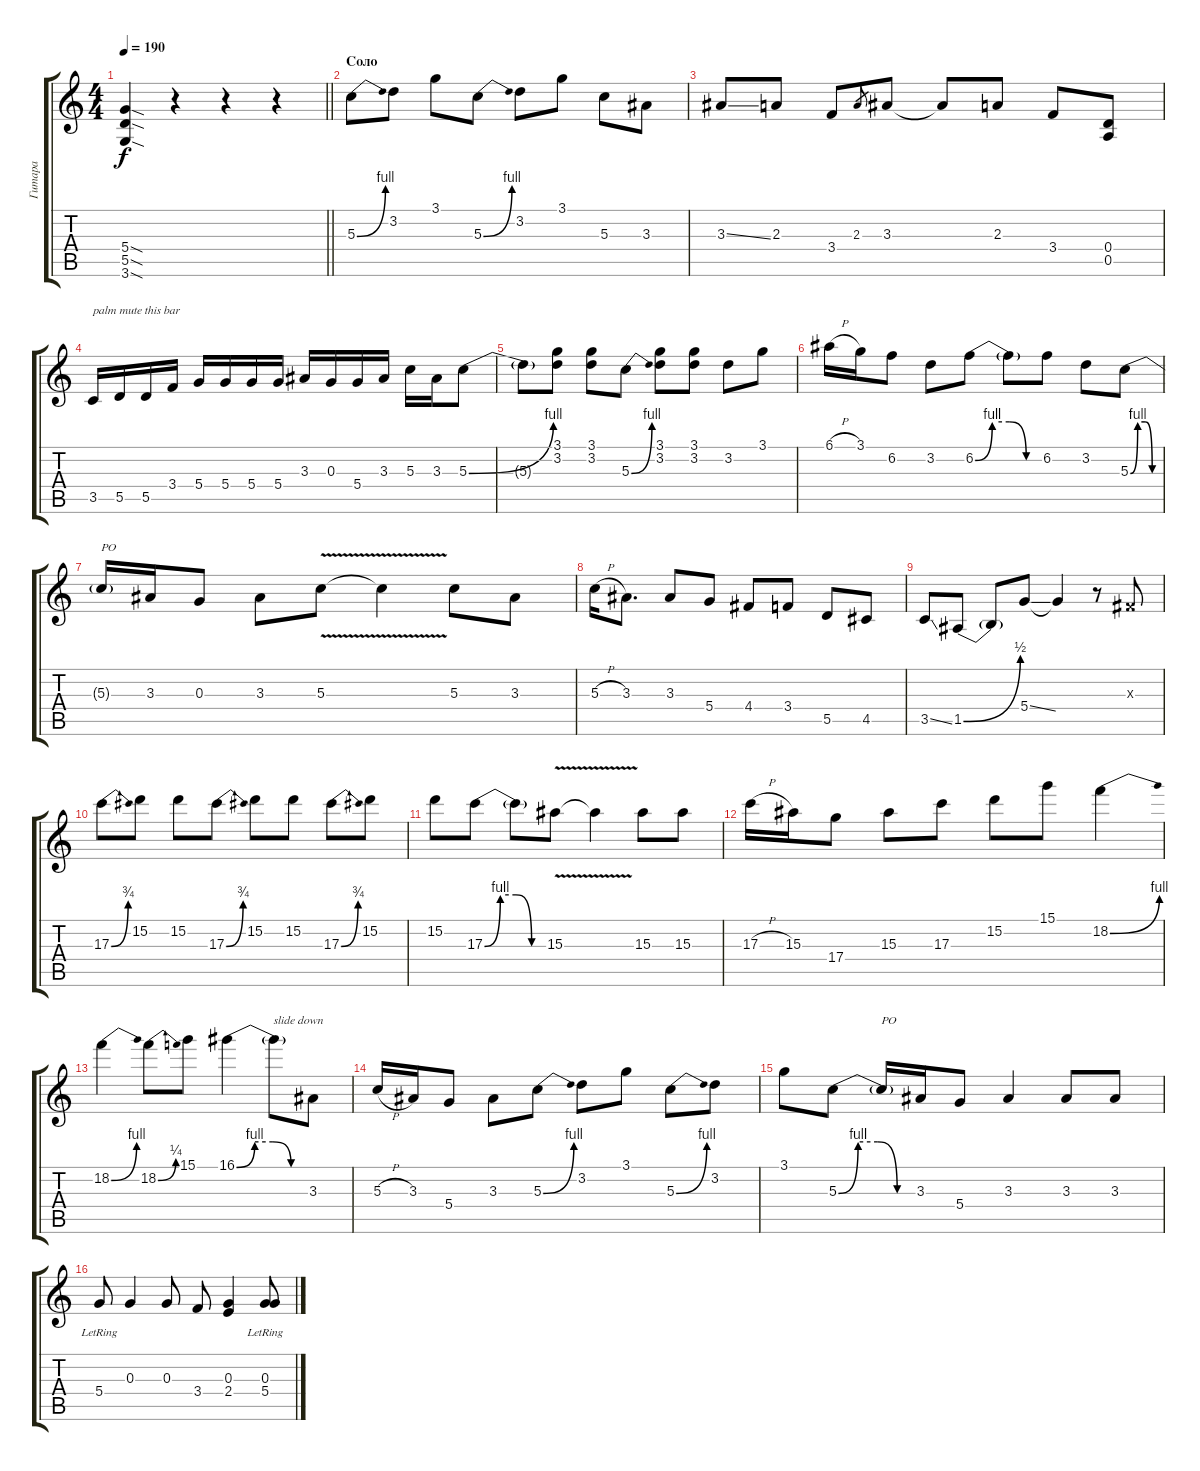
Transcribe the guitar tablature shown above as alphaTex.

\track ("Гитара" "Гитара") {instrument distortionguitar}
\staff {score tabs}
\tuning (E4 B3 G3 D3 A2 E2) {hide}
\ts (4 4)
\tempo 190
\clef g2
\barLineRight lightlight
\ks c
(5.4{sod t} 5.5{sod t} 3.6{sod t}).4{dy f} r.4 r.4 r.4 |
\section ("" "Соло")
5.3{be (bend 0 0 60 4)}.8 3.2.8 3.1.8 5.3{be (bend 0 0 60 4)}.8 3.2.8 3.1.8 5.3.8 3.3.8 |
3.3{ss}.8 2.3.8 3.4.8 2.3.8{gr} 3.3.8 3.3{t}.8 2.3.8 3.4.8 (0.4 0.5).8 |
3.5.16{txt "palm mute this bar"} 5.5.16 5.5.16 3.4.16 5.4.16 5.4.16 5.4.16 5.4.16 3.3.16 0.3.16 5.4.16 3.3.16 5.3.16 3.3.16 5.3{be (bend 0 0 60 4)}.8 |
5.3{t}.8 (3.1 3.2).8 (3.1 3.2).8 5.3{be (bend 0 0 60 4)}.8 (3.1 3.2).8 (3.1 3.2).8 3.2.8 3.1.8 |
6.1{h}.16 3.1.16 6.2.8 3.2.8 6.2{be (custom 0 0 15 4 30 4 45 0 60 0)}.8 6.2{t}.8 6.2.8 3.2.8 5.3{be (custom 0 0 15 4 30 4 45 0 60 0)}.8 |
5.3{t}.16{txt "PO"} 3.3.16 0.3.8 3.3.8 5.3{v}.8 5.3{t}.4 5.3.8 3.3.8 |
5.3{h}.16 3.3.8{d} 3.3.8 5.4.8 4.4.8 3.4.8 5.5.8 4.5.8 |
3.5{ss}.8 1.5{be (bend 0 0 60 2)}.8 1.5{t}.8 5.4{ss}.8 5.4{t}.4 r.8 -1.3{x}.8 |
17.3{be (bend 0 0 60 3)}.8 15.2.8 15.2.8 17.3{be (bend 0 0 60 3)}.8 15.2.8 15.2.8 17.3{be (bend 0 0 60 3)}.8 15.2.8 |
15.2.8 17.3{be (custom 0 0 15 4 30 4 45 0 60 0)}.8 17.3{t}.8 15.3{v}.8 15.3{t}.4 15.3.8 15.3.8 |
17.3{h}.16 15.3.16 17.4.8 15.3.8 17.3.8 15.2.8 15.1.8 18.2{be (bend 0 0 60 4)}.4 |
18.2{be (bend 0 0 60 4)}.4 18.2{be (bend 0 0 60 1)}.8 15.1.8 16.1{be (custom 0 0 15 4 30 4 45 0 60 0)}.4 16.1{t}.8{txt "slide down"} 3.3.8 |
5.3{h}.16 3.3.16 5.4.8 3.3.8 5.3{be (bend 0 0 60 4)}.8 3.2.8 3.1.8 5.3{be (bend 0 0 60 4)}.8 3.2.8 |
3.1.8 5.3{be (custom 0 0 15 4 30 4 45 0 60 0)}.8 5.3{t}.16{txt "PO"} 3.3.16 5.4.8 3.3.4 3.3.8 3.3.8 |
5.4{lr}.8 0.3.4 0.3.8 3.4.8 (0.3 2.4).4 (0.3 5.4{lr}).8
